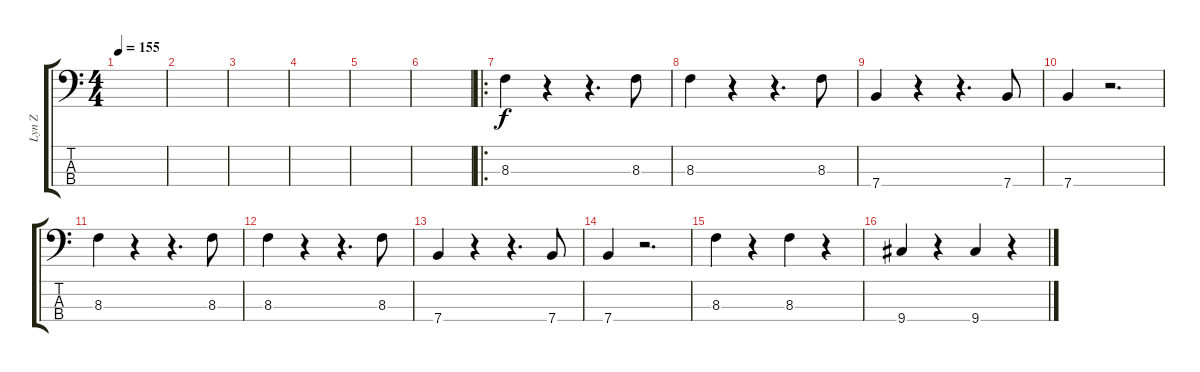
\track ("Lyn Z" "Lyn Z") {instrument electricbasspick}
\staff {score tabs}
\tuning (G2 D2 A1 E1) {hide}
\ts (4 4)
\tempo 155
\clef f4
\ks c
|
|
|
|
|
|
\ro
8.3.4 r.4 r.4{d} 8.3.8 |
8.3.4 r.4 r.4{d} 8.3.8 |
7.4.4 r.4 r.4{d} 7.4.8 |
7.4.4 r.2{d} |
8.3.4 r.4 r.4{d} 8.3.8 |
8.3.4 r.4 r.4{d} 8.3.8 |
7.4.4 r.4 r.4{d} 7.4.8 |
7.4.4 r.2{d} |
8.3.4 r.4 8.3.4 r.4 |
9.4.4 r.4 9.4.4 r.4
